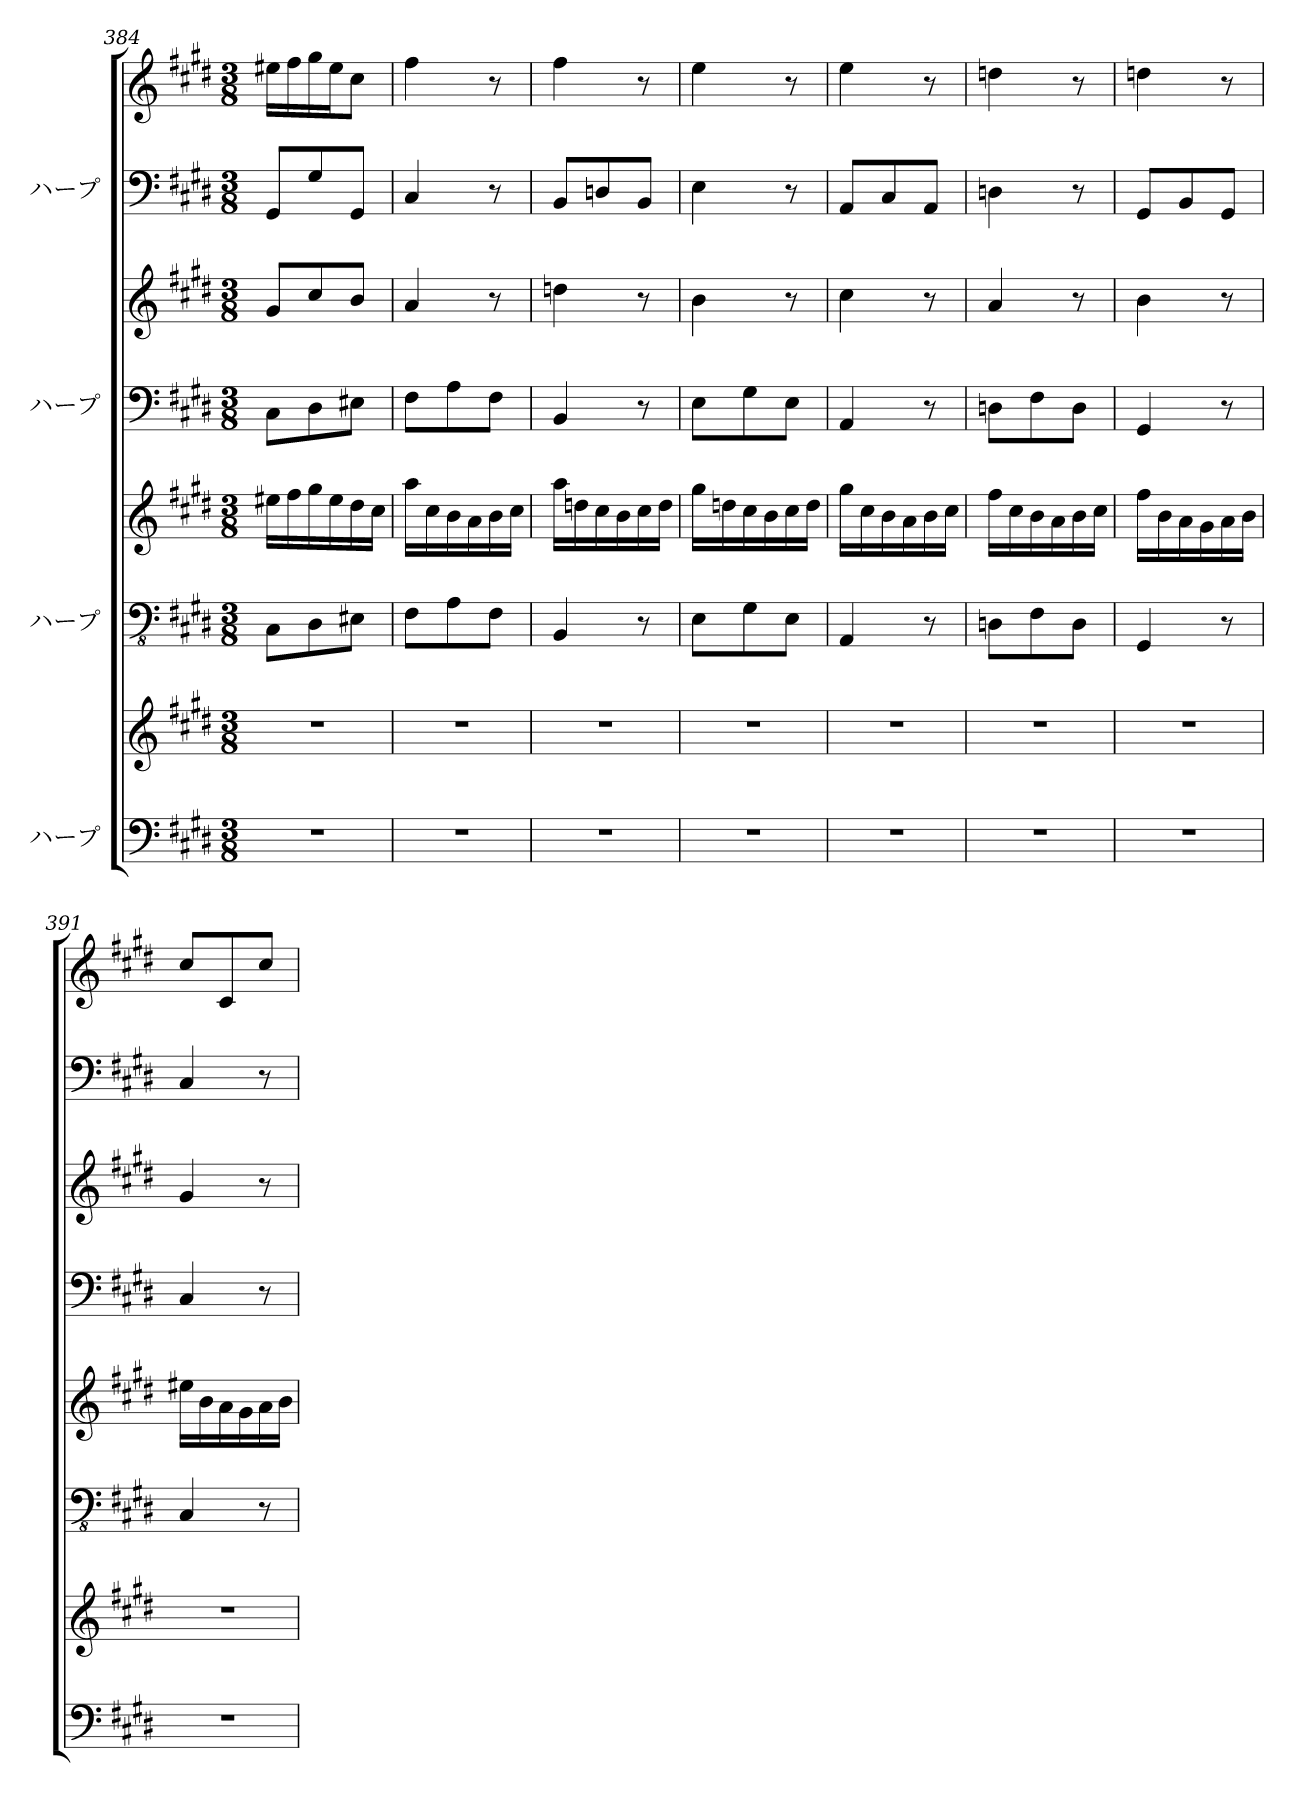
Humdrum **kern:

**kern	**kern	**kern	**kern	**kern	**kern	**kern	**kern
*part4	*part4	*part3	*part3	*part2	*part2	*part1	*part1
*staff8	*staff7	*staff6	*staff5	*staff4	*staff3	*staff2	*staff1
*I"ハープ	*	*I"ハープ	*	*I"ハープ	*	*I"ハープ	*
*clefF4	*clefG2	*clefFv4	*clefG2	*clefF4	*clefG2	*clefF4	*clefG2
*k[f#c#g#d#]	*k[f#c#g#d#]	*k[f#c#g#d#]	*k[f#c#g#d#]	*k[f#c#g#d#]	*k[f#c#g#d#]	*k[f#c#g#d#]	*k[f#c#g#d#]
*M3/8	*M3/8	*M3/8	*M3/8	*M3/8	*M3/8	*M3/8	*M3/8
=384	=384	=384	=384	=384	=384	=384	=384
4.r	4.r	8CC#\L	16ee#X\LL	8C#\L	8g#/L	8GG#/L	16ee#X\LL
.	.	.	16ff#\	.	.	.	16ff#\
.	.	8DD#\	16gg#\	8D#\	8cc#/	8G#/	16gg#\
.	.	.	16ee#\	.	.	.	16ee#\J
.	.	8EE#X\J	16dd#\	8E#X\J	8b/J	8GG#/J	8cc#\J
.	.	.	16cc#\JJ	.	.	.	.
=385	=385	=385	=385	=385	=385	=385	=385
4.r	4.r	8FF#\L	16aa\LL	8F#\L	4a/	4C#/	4ff#\
.	.	.	16cc#\	.	.	.	.
.	.	8AA\	16b\	8A\	.	.	.
.	.	.	16a\	.	.	.	.
.	.	8FF#\J	16b\	8F#\J	8r	8r	8r
.	.	.	16cc#\JJ	.	.	.	.
=386	=386	=386	=386	=386	=386	=386	=386
4.r	4.r	4BBB/	16aa\LL	4BB/	4ddn\	8BB/L	4ff#\
.	.	.	16ddn\	.	.	.	.
.	.	.	16cc#\	.	.	8Dn/	.
.	.	.	16b\	.	.	.	.
.	.	8r	16cc#\	8r	8r	8BB/J	8r
.	.	.	16dd\JJ	.	.	.	.
!!LO:PB:g=z
=387	=387	=387	=387	=387	=387	=387	=387
4.r	4.r	8EE\L	16gg#\LL	8E\L	4b\	4E\	4ee\
.	.	.	16ddn\	.	.	.	.
.	.	8GG#\	16cc#\	8G#\	.	.	.
.	.	.	16b\	.	.	.	.
.	.	8EE\J	16cc#\	8E\J	8r	8r	8r
.	.	.	16dd\JJ	.	.	.	.
=388	=388	=388	=388	=388	=388	=388	=388
4.r	4.r	4AAA/	16gg#\LL	4AA/	4cc#\	8AA/L	4ee\
.	.	.	16cc#\	.	.	.	.
.	.	.	16b\	.	.	8C#/	.
.	.	.	16a\	.	.	.	.
.	.	8r	16b\	8r	8r	8AA/J	8r
.	.	.	16cc#\JJ	.	.	.	.
=389	=389	=389	=389	=389	=389	=389	=389
4.r	4.r	8DDn\L	16ff#\LL	8Dn\L	4a/	4Dn\	4ddn\
.	.	.	16cc#\	.	.	.	.
.	.	8FF#\	16b\	8F#\	.	.	.
.	.	.	16a\	.	.	.	.
.	.	8DD\J	16b\	8D\J	8r	8r	8r
.	.	.	16cc#\JJ	.	.	.	.
=390	=390	=390	=390	=390	=390	=390	=390
4.r	4.r	4GGG#/	16ff#\LL	4GG#/	4b\	8GG#/L	4ddn\
.	.	.	16b\	.	.	.	.
.	.	.	16a\	.	.	8BB/	.
.	.	.	16g#\	.	.	.	.
.	.	8r	16a\	8r	8r	8GG#/J	8r
.	.	.	16b\JJ	.	.	.	.
=391	=391	=391	=391	=391	=391	=391	=391
4.r	4.r	4CC#/	16ee#X\LL	4C#/	4g#/	4C#/	8cc#/L
.	.	.	16b\	.	.	.	.
.	.	.	16a\	.	.	.	8c#/
.	.	.	16g#\	.	.	.	.
.	.	8r	16a\	8r	8r	8r	8cc#/J
.	.	.	16b\JJ	.	.	.	.
=	=	=	=	=	=	=	=
*-	*-	*-	*-	*-	*-	*-	*-
